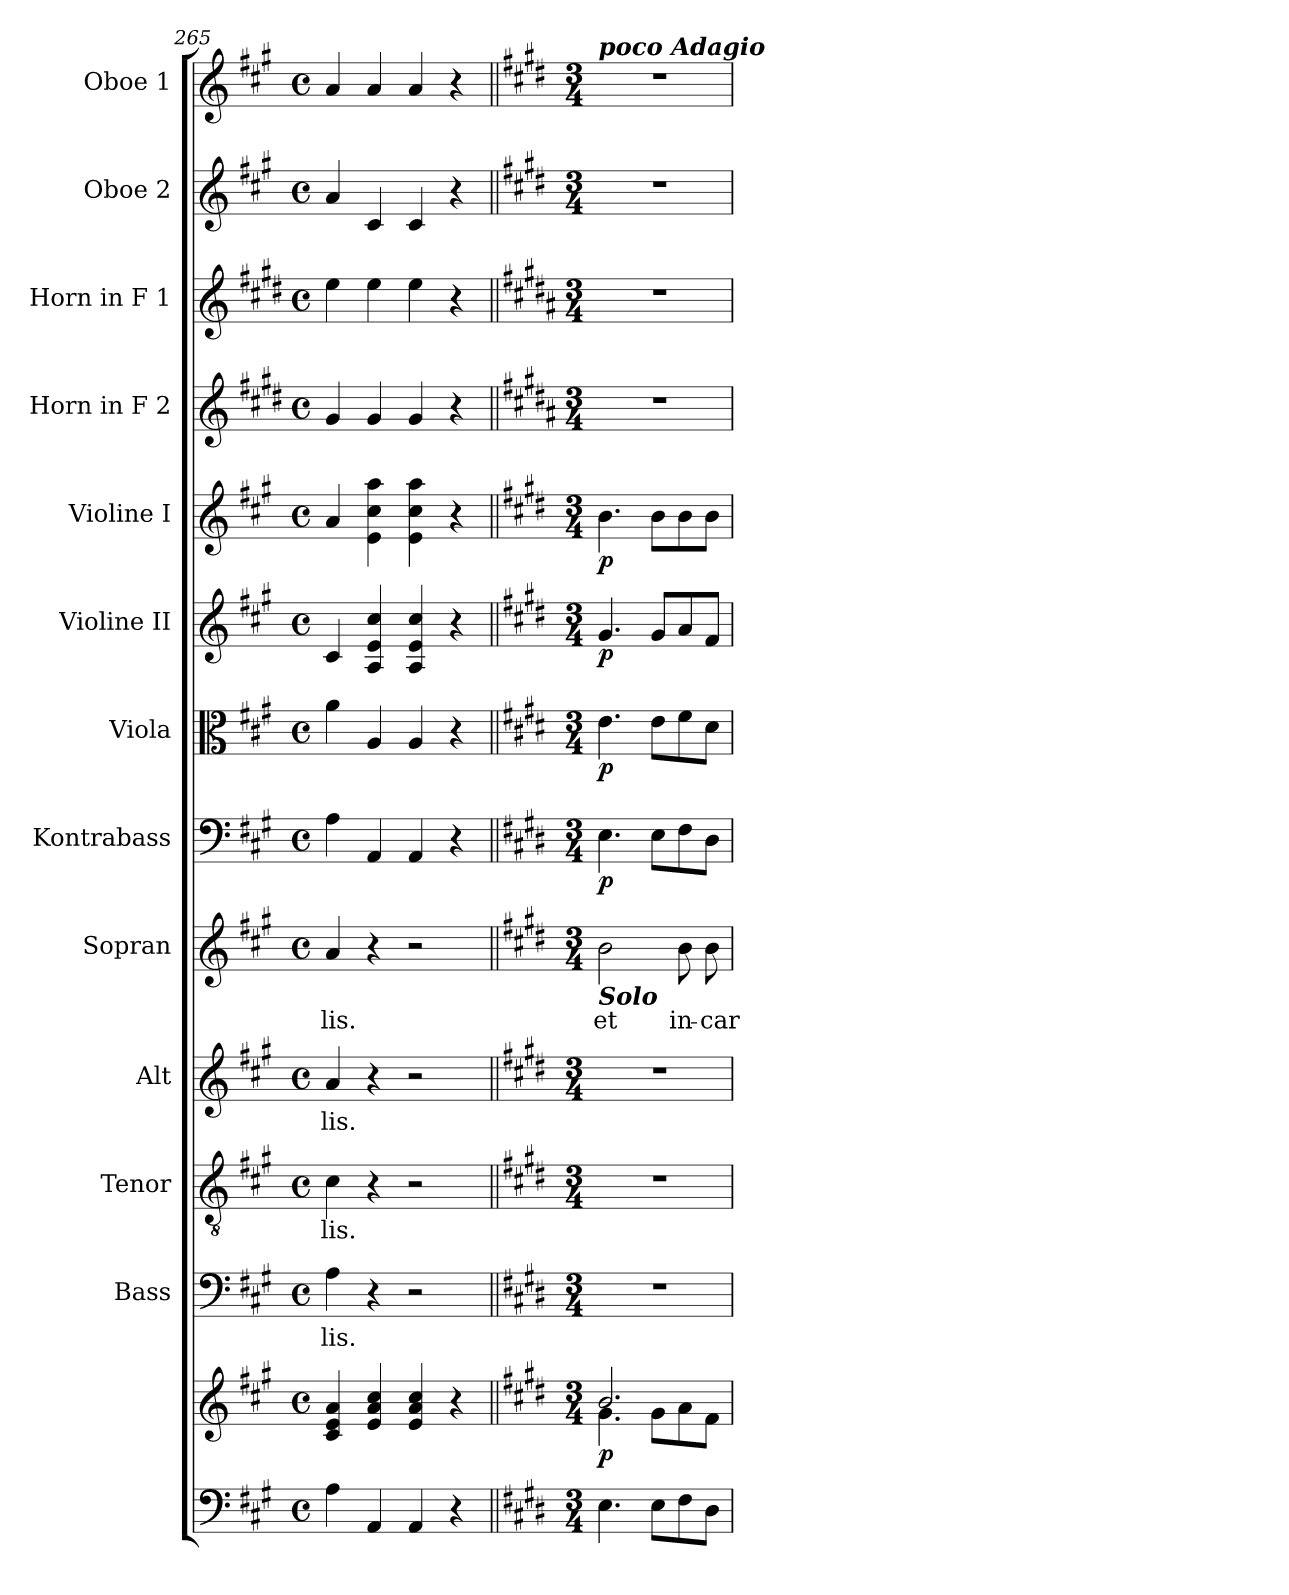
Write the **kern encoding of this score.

**kern	**kern	**dynam	**kern	**text	**kern	**text	**kern	**text	**kern	**text	**kern	**dynam	**kern	**dynam	**kern	**dynam	**kern	**dynam	**kern	**kern	**kern	**kern
*part13	*part13	*part13	*part12	*part12	*part11	*part11	*part10	*part10	*part9	*part9	*part8	*part8	*part7	*part7	*part6	*part6	*part5	*part5	*part4	*part3	*part2	*part1
*staff14	*staff13	*staff13/14	*staff12	*staff12	*staff11	*staff11	*staff10	*staff10	*staff9	*staff9	*staff8	*staff8	*staff7	*staff7	*staff6	*staff6	*staff5	*staff5	*staff4	*staff3	*staff2	*staff1
*	*	*	*I"Bass	*	*I"Tenor	*	*I"Alt	*	*I"Sopran	*	*I"Kontrabass	*	*I"Viola	*	*I"Violine II	*	*I"Violine I	*	*I"Horn in F 2	*I"Horn in F 1	*I"Oboe 2	*I"Oboe 1
*	*	*	*I'B.	*	*I'T.	*	*I'A.	*	*I'S.	*	*I'Kb.	*	*I'Vla.	*	*I'Vl. II	*	*I'Vl. I	*	*	*	*I'Ob.. 2	*I'Ob. 1
*clefF4	*clefG2	*	*clefF4	*	*clefGv2	*	*clefG2	*	*clefG2	*	*clefF4	*	*clefC3	*	*clefG2	*	*clefG2	*	*clefG2	*clefG2	*clefG2	*clefG2
*	*	*	*	*	*	*	*	*	*	*	*ITrd7c12	*	*	*	*	*	*	*	*ITrd4c7	*ITrd4c7	*	*
*k[f#c#g#]	*k[f#c#g#]	*	*k[f#c#g#]	*	*k[f#c#g#]	*	*k[f#c#g#]	*	*k[f#c#g#]	*	*k[f#c#g#]	*	*k[f#c#g#]	*	*k[f#c#g#]	*	*k[f#c#g#]	*	*k[f#c#g#]	*k[f#c#g#]	*k[f#c#g#]	*k[f#c#g#]
*A:	*A:	*	*A:	*	*A:	*	*A:	*	*A:	*	*A:	*	*A:	*	*A:	*	*A:	*	*A:	*A:	*A:	*A:
*M4/4	*M4/4	*	*M4/4	*	*M4/4	*	*M4/4	*	*M4/4	*	*M4/4	*	*M4/4	*	*M4/4	*	*M4/4	*	*M4/4	*M4/4	*M4/4	*M4/4
*met(c)	*met(c)	*	*met(c)	*	*met(c)	*	*met(c)	*	*met(c)	*	*met(c)	*	*met(c)	*	*met(c)	*	*met(c)	*	*met(c)	*met(c)	*met(c)	*met(c)
=265	=265	=265	=265	=265	=265	=265	=265	=265	=265	=265	=265	=265	=265	=265	=265	=265	=265	=265	=265	=265	=265	=265
!	!	!	!	!LO:LY:b	!	!LO:LY:b	!	!LO:LY:b	!	!LO:LY:b	!	!	!	!	!	!	!	!	!	!	!	!
4A\	4c#/ 4e/ 4a/	.	4A\	-lis.	4c#\	-lis.	4a/	-lis.	4a/	-lis.	4AA\	.	4a\	.	4c#/	.	4a/	.	4c#/	4a\	4a/	4a/
4AA/	4e/ 4a/ 4cc#/	.	4r	.	4r	.	4r	.	4r	.	4AAA/	.	4A/	.	4A/ 4e/ 4cc#/	.	4e\ 4cc#\ 4aa\	.	4c#/	4a\	4c#/	4a/
4AA/	4e/ 4a/ 4cc#/	.	2r	.	2r	.	2r	.	2r	.	4AAA/	.	4A/	.	4A/ 4e/ 4cc#/	.	4e\ 4cc#\ 4aa\	.	4c#/	4a\	4c#/	4a/
4r	4r	.	.	.	.	.	.	.	.	.	4r	.	4r	.	4r	.	4r	.	4r	4r	4r	4r
=266||	=266||	=266||	=266||	=266||	=266||	=266||	=266||	=266||	=266||	=266||	=266||	=266||	=266||	=266||	=266||	=266||	=266||	=266||	=266||	=266||	=266||	=266||
*k[f#c#g#d#]	*k[f#c#g#d#]	*	*k[f#c#g#d#]	*	*k[f#c#g#d#]	*	*k[f#c#g#d#]	*	*k[f#c#g#d#]	*	*k[f#c#g#d#]	*	*k[f#c#g#d#]	*	*k[f#c#g#d#]	*	*k[f#c#g#d#]	*	*k[f#c#g#d#]	*k[f#c#g#d#]	*k[f#c#g#d#]	*k[f#c#g#d#]
*E:	*E:	*	*E:	*	*E:	*	*E:	*	*E:	*	*E:	*	*E:	*	*E:	*	*E:	*	*E:	*E:	*E:	*E:
*M3/4	*M3/4	*	*M3/4	*	*M3/4	*	*M3/4	*	*M3/4	*	*M3/4	*	*M3/4	*	*M3/4	*	*M3/4	*	*M3/4	*M3/4	*M3/4	*M3/4
*	*^	*	*	*	*	*	*	*	*	*	*	*	*	*	*	*	*	*	*	*	*	*
!	!	!	!	!	!	!	!	!	!	!	!	!	!	!	!	!	!	!	!	!	!	!	!LO:TX:a:Bi:t=poco Adagio
!	!	!	!	!	!	!	!	!	!	!LO:TX:b:Bi:t=Solo	!	!	!	!	!	!	!	!	!	!	!	!	!
!	!	!	!LO:DY:b	!	!	!	!	!	!	!	!LO:LY:b	!	!LO:DY:b	!	!LO:DY:b	!	!LO:DY:b	!	!LO:DY:b	!	!	!	!
4.E\	2.b/	4.g#\	p	2.r	.	2.r	.	2.r	.	2b\	et	4.EE\	p	4.e\	p	4.g#/	p	4.b\	p	2.r	2.r	2.r	2.r
8E\L	.	8g#\L	.	.	.	.	.	.	.	.	.	8EE\L	.	8e\L	.	8g#/L	.	8b\L	.	.	.	.	.
!	!	!	!	!	!	!	!	!	!	!	!LO:LY:b	!	!	!	!	!	!	!	!	!	!	!	!
8F#\	.	8a\	.	.	.	.	.	.	.	8b\	in-	8FF#\	.	8f#\	.	8a/	.	8b\	.	.	.	.	.
!	!	!	!	!	!	!	!	!	!	!	!LO:LY:b	!	!	!	!	!	!	!	!	!	!	!	!
8D#\J	.	8f#\J	.	.	.	.	.	.	.	8b\	-car-	8DD#\J	.	8d#\J	.	8f#/J	.	8b\J	.	.	.	.	.
*	*v	*v	*	*	*	*	*	*	*	*	*	*	*	*	*	*	*	*	*	*	*	*	*
=	=	=	=	=	=	=	=	=	=	=	=	=	=	=	=	=	=	=	=	=	=	=
*-	*-	*-	*-	*-	*-	*-	*-	*-	*-	*-	*-	*-	*-	*-	*-	*-	*-	*-	*-	*-	*-	*-
